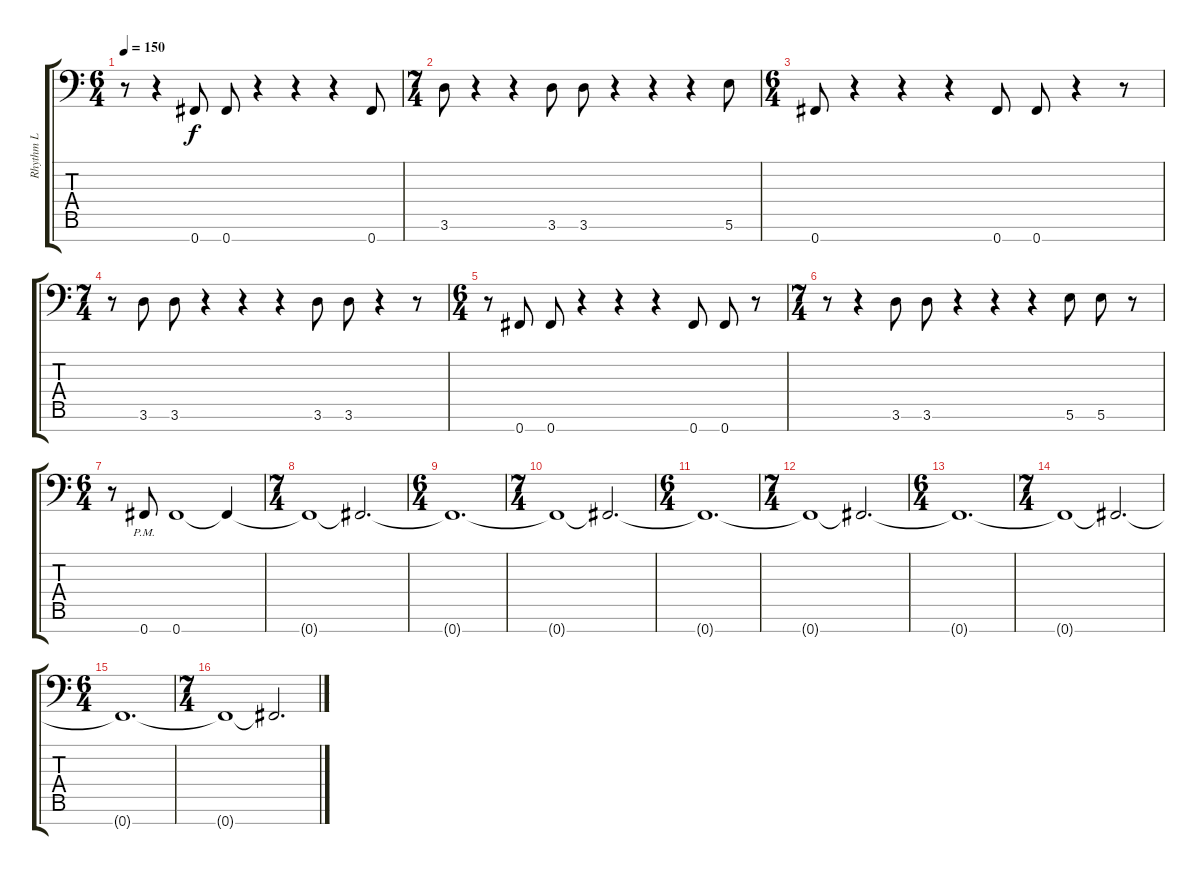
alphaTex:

\track ("Rhythm L" "Rhythm L") {instrument distortionguitar}
\staff {score tabs}
\tuning (B3 G3 D3 A2 E2 B1 Gb1) {hide}
\ts (6 4)
\tempo 150
\clef f4
\ks c
r.8{dy f} r.4 0.7.8 0.7.8 r.4 r.4 r.4 0.7.8 |
\ts (7 4)
3.6.8 r.4 r.4 3.6.8 3.6.8 r.4 r.4 r.4 5.6.8 |
\ts (6 4)
0.7.8 r.4 r.4 r.4 0.7.8 0.7.8 r.4 r.8 |
\ts (7 4)
r.8 3.6.8 3.6.8 r.4 r.4 r.4 3.6.8 3.6.8 r.4 r.8 |
\ts (6 4)
r.8 0.7.8 0.7.8 r.4 r.4 r.4 0.7.8 0.7.8 r.8 |
\ts (7 4)
r.8 r.4 3.6.8 3.6.8 r.4 r.4 r.4 5.6.8 5.6.8 r.8 |
\ts (6 4)
r.8 0.7{pm}.8 0.7.1 0.7{t}.4 |
\ts (7 4)
0.7{t}.1 0.7{t}.2{d} |
\ts (6 4)
0.7{t}.1{d} |
\ts (7 4)
0.7{t}.1 0.7{t}.2{d} |
\ts (6 4)
0.7{t}.1{d} |
\ts (7 4)
0.7{t}.1 0.7{t}.2{d} |
\ts (6 4)
0.7{t}.1{d} |
\ts (7 4)
0.7{t}.1 0.7{t}.2{d} |
\ts (6 4)
0.7{t}.1{d} |
\ts (7 4)
0.7{t}.1 0.7{t}.2{d}
